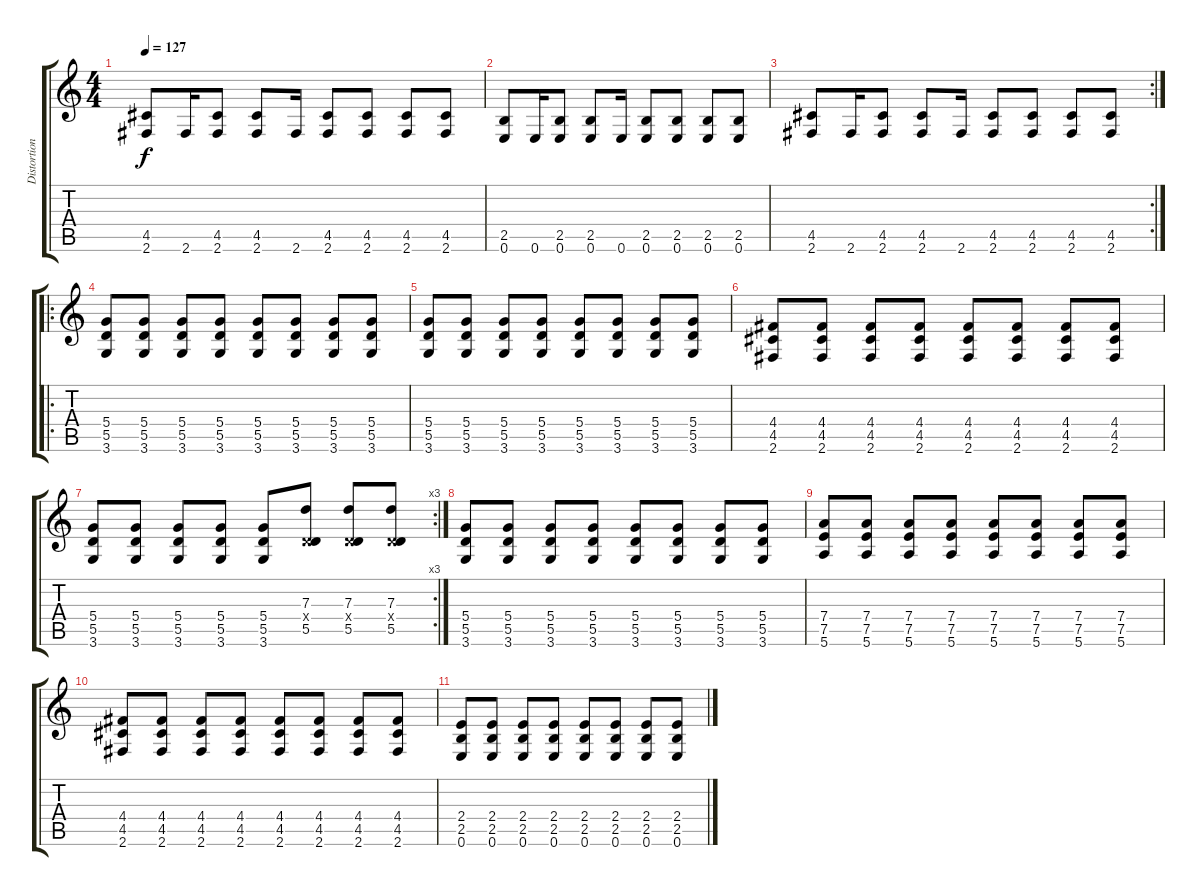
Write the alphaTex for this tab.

\track ("Distortion R" "Distortion") {instrument distortionguitar}
\staff {score tabs}
\tuning (E4 B3 G3 D3 A2 E2) {hide}
\ts (4 4)
\tempo 127
\clef g2
\ks c
(4.5 2.6).8{dy f} 2.6.16 (4.5 2.6).8 (4.5 2.6).8 2.6.16 (4.5 2.6).8 (4.5 2.6).8 (4.5 2.6).8 (4.5 2.6).8 |
(2.5 0.6).8 0.6.16 (2.5 0.6).8 (2.5 0.6).8 0.6.16 (2.5 0.6).8 (2.5 0.6).8 (2.5 0.6).8 (2.5 0.6).8 |
\rc 2
(4.5 2.6).8 2.6.16 (4.5 2.6).8 (4.5 2.6).8 2.6.16 (4.5 2.6).8 (4.5 2.6).8 (4.5 2.6).8 (4.5 2.6).8 |
\ro
(5.4 5.5 3.6).8 (5.4 5.5 3.6).8 (5.4 5.5 3.6).8 (5.4 5.5 3.6).8 (5.4 5.5 3.6).8 (5.4 5.5 3.6).8 (5.4 5.5 3.6).8 (5.4 5.5 3.6).8 |
(5.4 5.5 3.6).8 (5.4 5.5 3.6).8 (5.4 5.5 3.6).8 (5.4 5.5 3.6).8 (5.4 5.5 3.6).8 (5.4 5.5 3.6).8 (5.4 5.5 3.6).8 (5.4 5.5 3.6).8 |
(4.4 4.5 2.6).8 (4.4 4.5 2.6).8 (4.4 4.5 2.6).8 (4.4 4.5 2.6).8 (4.4 4.5 2.6).8 (4.4 4.5 2.6).8 (4.4 4.5 2.6).8 (4.4 4.5 2.6).8 |
\rc 3
(5.4 5.5 3.6).8 (5.4 5.5 3.6).8 (5.4 5.5 3.6).8 (5.4 5.5 3.6).8 (5.4 5.5 3.6).8 (7.3 0.4{x} 5.5).8 (7.3 0.4{x} 5.5).8 (7.3 0.4{x} 5.5).8 |
(5.4 5.5 3.6).8 (5.4 5.5 3.6).8 (5.4 5.5 3.6).8 (5.4 5.5 3.6).8 (5.4 5.5 3.6).8 (5.4 5.5 3.6).8 (5.4 5.5 3.6).8 (5.4 5.5 3.6).8 |
(7.4 7.5 5.6).8 (7.4 7.5 5.6).8 (7.4 7.5 5.6).8 (7.4 7.5 5.6).8 (7.4 7.5 5.6).8 (7.4 7.5 5.6).8 (7.4 7.5 5.6).8 (7.4 7.5 5.6).8 |
(4.4 4.5 2.6).8 (4.4 4.5 2.6).8 (4.4 4.5 2.6).8 (4.4 4.5 2.6).8 (4.4 4.5 2.6).8 (4.4 4.5 2.6).8 (4.4 4.5 2.6).8 (4.4 4.5 2.6).8 |
(2.4 2.5 0.6).8 (2.4 2.5 0.6).8 (2.4 2.5 0.6).8 (2.4 2.5 0.6).8 (2.4 2.5 0.6).8 (2.4 2.5 0.6).8 (2.4 2.5 0.6).8 (2.4 2.5 0.6).8
